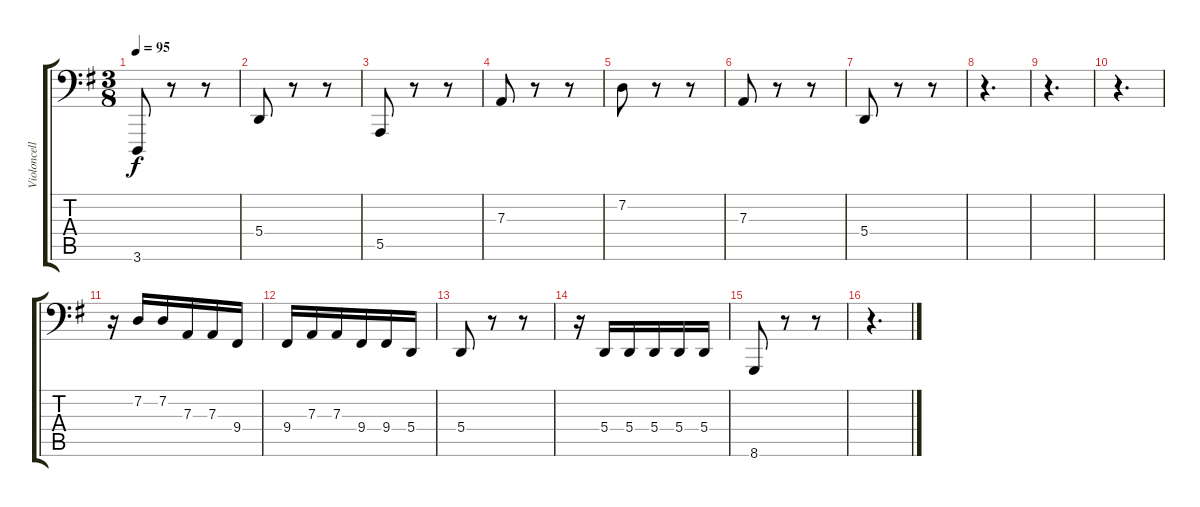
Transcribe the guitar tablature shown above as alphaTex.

\track ("Violoncello" "Violoncell") {instrument cello}
\staff {score tabs}
\tuning (C3 G2 D2 A1 E1 B0) {hide}
\ts (3 8)
\tempo 95
\clef f4
\ks g
3.6.8{dy f} r.8 r.8 |
5.4.8 r.8 r.8 |
5.5.8 r.8 r.8 |
7.3.8 r.8 r.8 |
7.2.8 r.8 r.8 |
7.3.8 r.8 r.8 |
5.4.8 r.8 r.8 |
r.4{d} |
r.4{d} |
r.4{d} |
r.16{beam split} 7.2.16{beam merge} 7.2.16 7.3.16{beam merge} 7.3.16 9.4.16 |
9.4.16 7.3.16{beam merge} 7.3.16 9.4.16{beam merge} 9.4.16 5.4.16 |
5.4.8 r.8 r.8 |
r.16 5.4.16{beam merge} 5.4.16 5.4.16{beam merge} 5.4.16 5.4.16 |
8.6.8 r.8 r.8 |
r.4{d}
